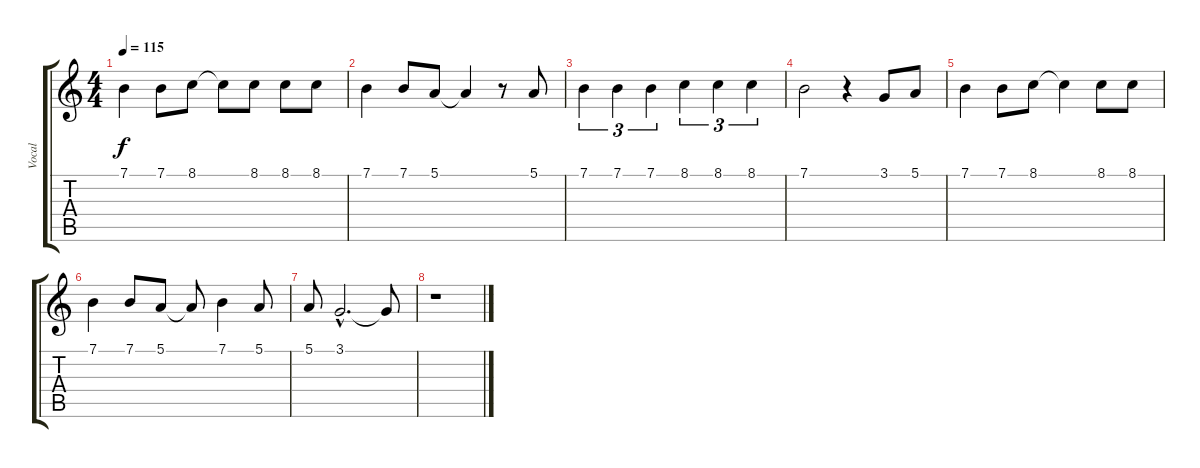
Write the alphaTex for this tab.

\track ("Vocal" "Vocal") {instrument fx5brightness}
\staff {score tabs}
\tuning (E4 B3 G3 D3 A2 E2) {hide}
\ts (4 4)
\tempo 115
\clef g2
\ks c
7.1.4{dy f} 7.1.8 8.1.8 8.1{t}.8 8.1.8 8.1.8 8.1.8 |
7.1.4 7.1.8 5.1.8 5.1{t}.4 r.8 5.1.8 |
7.1.4{tu (3 2)} 7.1.4{tu (3 2)} 7.1.4{tu (3 2)} 8.1.4{tu (3 2)} 8.1.4{tu (3 2)} 8.1.4{tu (3 2)} |
7.1.2 r.4 3.1.8 5.1.8 |
7.1.4 7.1.8 8.1.8 8.1{t}.4 8.1.8 8.1.8 |
7.1.4 7.1.8 5.1.8 5.1{t}.8 7.1.4 5.1.8 |
5.1.8 3.1{hac}.2{d} 3.1{t}.8 |
r.1
